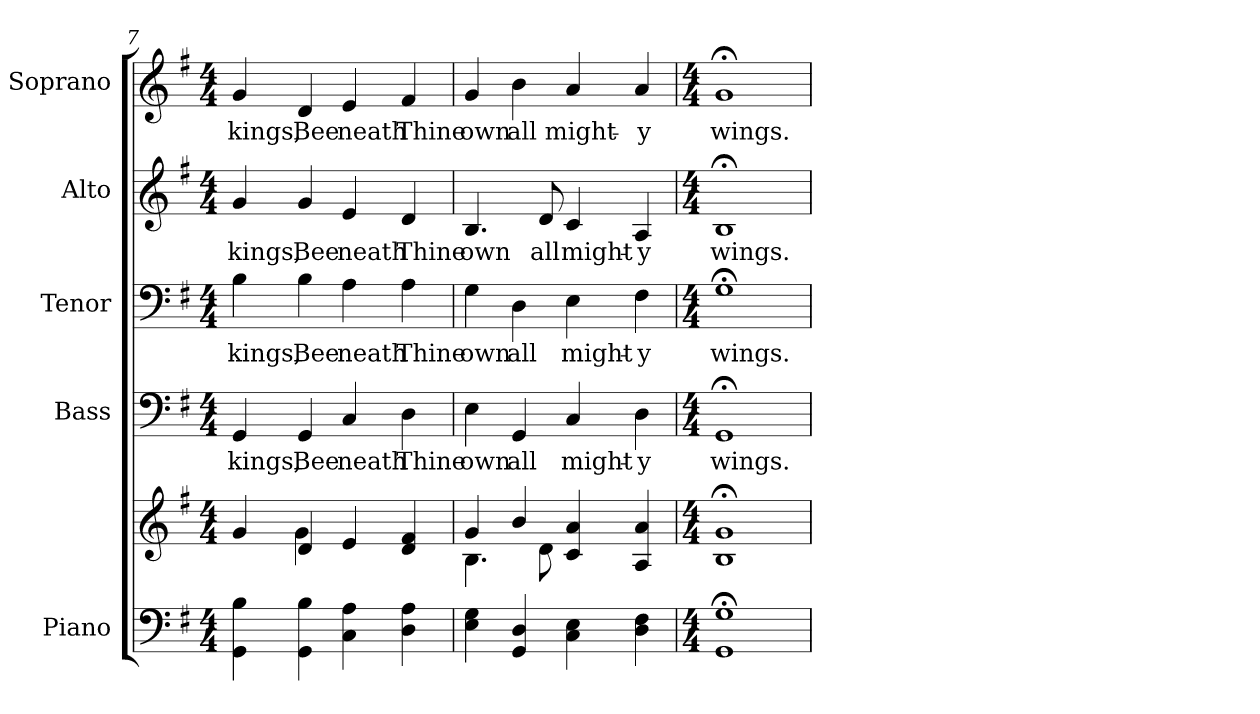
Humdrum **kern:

**kern	**kern	**kern	**text	**kern	**text	**kern	**text	**kern	**text
*part5	*part5	*part4	*part4	*part3	*part3	*part2	*part2	*part1	*part1
*staff6	*staff5	*staff4	*staff4	*staff3	*staff3	*staff2	*staff2	*staff1	*staff1
*I"Piano	*	*I"Bass	*	*I"Tenor	*	*I"Alto	*	*I"Soprano	*
*I'Pno.	*	*I'B.	*	*I'T.	*	*I'A.	*	*I'S.	*
!!LO:PB:g=z
*clefF4	*clefG2	*clefF4	*	*clefF4	*	*clefG2	*	*clefG2	*
*k[f#]	*k[f#]	*k[f#]	*	*k[f#]	*	*k[f#]	*	*k[f#]	*
*G:	*G:	*G:	*	*G:	*	*G:	*	*G:	*
*M4/4	*M4/4	*M4/4	*	*M4/4	*	*M4/4	*	*M4/4	*
=7	=7	=7	=7	=7	=7	=7	=7	=7	=7
*	*^	*	*	*	*	*	*	*	*
!	!	!	!	!LO:LY:b:color=#000000	!	!	!	!	!	!
!	!	!	!	!	!	!LO:LY:b:color=#000000	!	!	!	!
!	!	!	!	!	!	!	!	!LO:LY:b:color=#000000	!	!
!	!	!	!	!	!	!	!	!	!	!LO:LY:b:color=#000000
4GGi\ 4Bi	4gi/	4ryy	4GGi/	kings,	4Bi\	kings,	4gi/	kings,	4gi/	kings,
!	!	!	!	!LO:LY:b:color=#000000	!	!	!	!	!	!
!	!	!	!	!	!	!LO:LY:b:color=#000000	!	!	!	!
!	!	!	!	!	!	!	!	!LO:LY:b:color=#000000	!	!
!	!	!	!	!	!	!	!	!	!	!LO:LY:b:color=#000000
4GGi\ 4Bi	4di/	4gi\	4GGi/	Bee	4Bi\	Bee	4gi/	Bee	4di/	Bee
!	!	!	!	!LO:LY:b:color=#000000	!	!	!	!	!	!
!	!	!	!	!	!	!LO:LY:b:color=#000000	!	!	!	!
!	!	!	!	!	!	!	!	!LO:LY:b:color=#000000	!	!
!	!	!	!	!	!	!	!	!	!	!LO:LY:b:color=#000000
4Ci\ 4Ai	4ei/	2ryy	4Ci/	neath	4Ai\	neath	4ei/	neath	4ei/	neath
!	!	!	!	!LO:LY:b:color=#000000	!	!	!	!	!	!
!	!	!	!	!	!	!LO:LY:b:color=#000000	!	!	!	!
!	!	!	!	!	!	!	!	!LO:LY:b:color=#000000	!	!
!	!	!	!	!	!	!	!	!	!	!LO:LY:b:color=#000000
4Di\ 4Ai	4di/ 4f#i	.	4Di\	Thine	4Ai\	Thine	4di/	Thine	4f#i/	Thine
=8	=8	=8	=8	=8	=8	=8	=8	=8	=8	=8
!	!	!	!	!LO:LY:b:color=#000000	!	!	!	!	!	!
!	!	!	!	!	!	!LO:LY:b:color=#000000	!	!	!	!
!	!	!	!	!	!	!	!	!LO:LY:b:color=#000000	!	!
!	!	!	!	!	!	!	!	!	!	!LO:LY:b:color=#000000
4Ei\ 4Gi	4gi/	4.Bi\	4Ei\	own	4Gi\	own	4.Bi/	own	4gi/	own
!	!	!	!	!LO:LY:b:color=#000000	!	!	!	!	!	!
!	!	!	!	!	!	!LO:LY:b:color=#000000	!	!	!	!
!	!	!	!	!	!	!	!	!	!	!LO:LY:b:color=#000000
4GGi/ 4Di	4bi/	.	4GGi/	all	4Di\	all	.	.	4bi\	all
!	!	!	!	!	!	!	!	!LO:LY:b:color=#000000	!	!
.	.	8di\	.	.	.	.	8di/	all	.	.
!	!	!	!	!LO:LY:b:color=#000000	!	!	!	!	!	!
!	!	!	!	!	!	!LO:LY:b:color=#000000	!	!	!	!
!	!	!	!	!	!	!	!	!LO:LY:b:color=#000000	!	!
!	!	!	!	!	!	!	!	!	!	!LO:LY:b:color=#000000
4Ci\ 4Ei	4ci/ 4ai	2ryy	4Ci/	might-	4Ei\	might-	4ci/	might-	4ai/	might-
!	!	!	!	!LO:LY:b:color=#000000	!	!	!	!	!	!
!	!	!	!	!	!	!LO:LY:b:color=#000000	!	!	!	!
!	!	!	!	!	!	!	!	!LO:LY:b:color=#000000	!	!
!	!	!	!	!	!	!	!	!	!	!LO:LY:b:color=#000000
4Di\ 4F#i	4Ai/ 4ai	.	4Di\	-y	4F#i\	-y	4Ai/	-y	4ai/	-y
*	*v	*v	*	*	*	*	*	*	*	*
!!LO:PB:g=z
=9	=9	=9	=9	=9	=9	=9	=9	=9	=9
*M4/4	*M4/4	*M4/4	*	*M4/4	*	*M4/4	*	*M4/4	*
!	!	!	!LO:LY:b:color=#000000	!	!	!	!	!	!
!	!	!	!	!	!LO:LY:b:color=#000000	!	!	!	!
!	!	!	!	!	!	!	!LO:LY:b:color=#000000	!	!
!	!	!	!	!	!	!	!	!	!LO:LY:b:color=#000000
1GGi; 1Gi;	1Bi; 1gi;	1GG;i	wings.	1G;i	wings.	1B;i	wings.	1g;i	wings.
=	=	=	=	=	=	=	=	=	=
*-	*-	*-	*-	*-	*-	*-	*-	*-	*-
